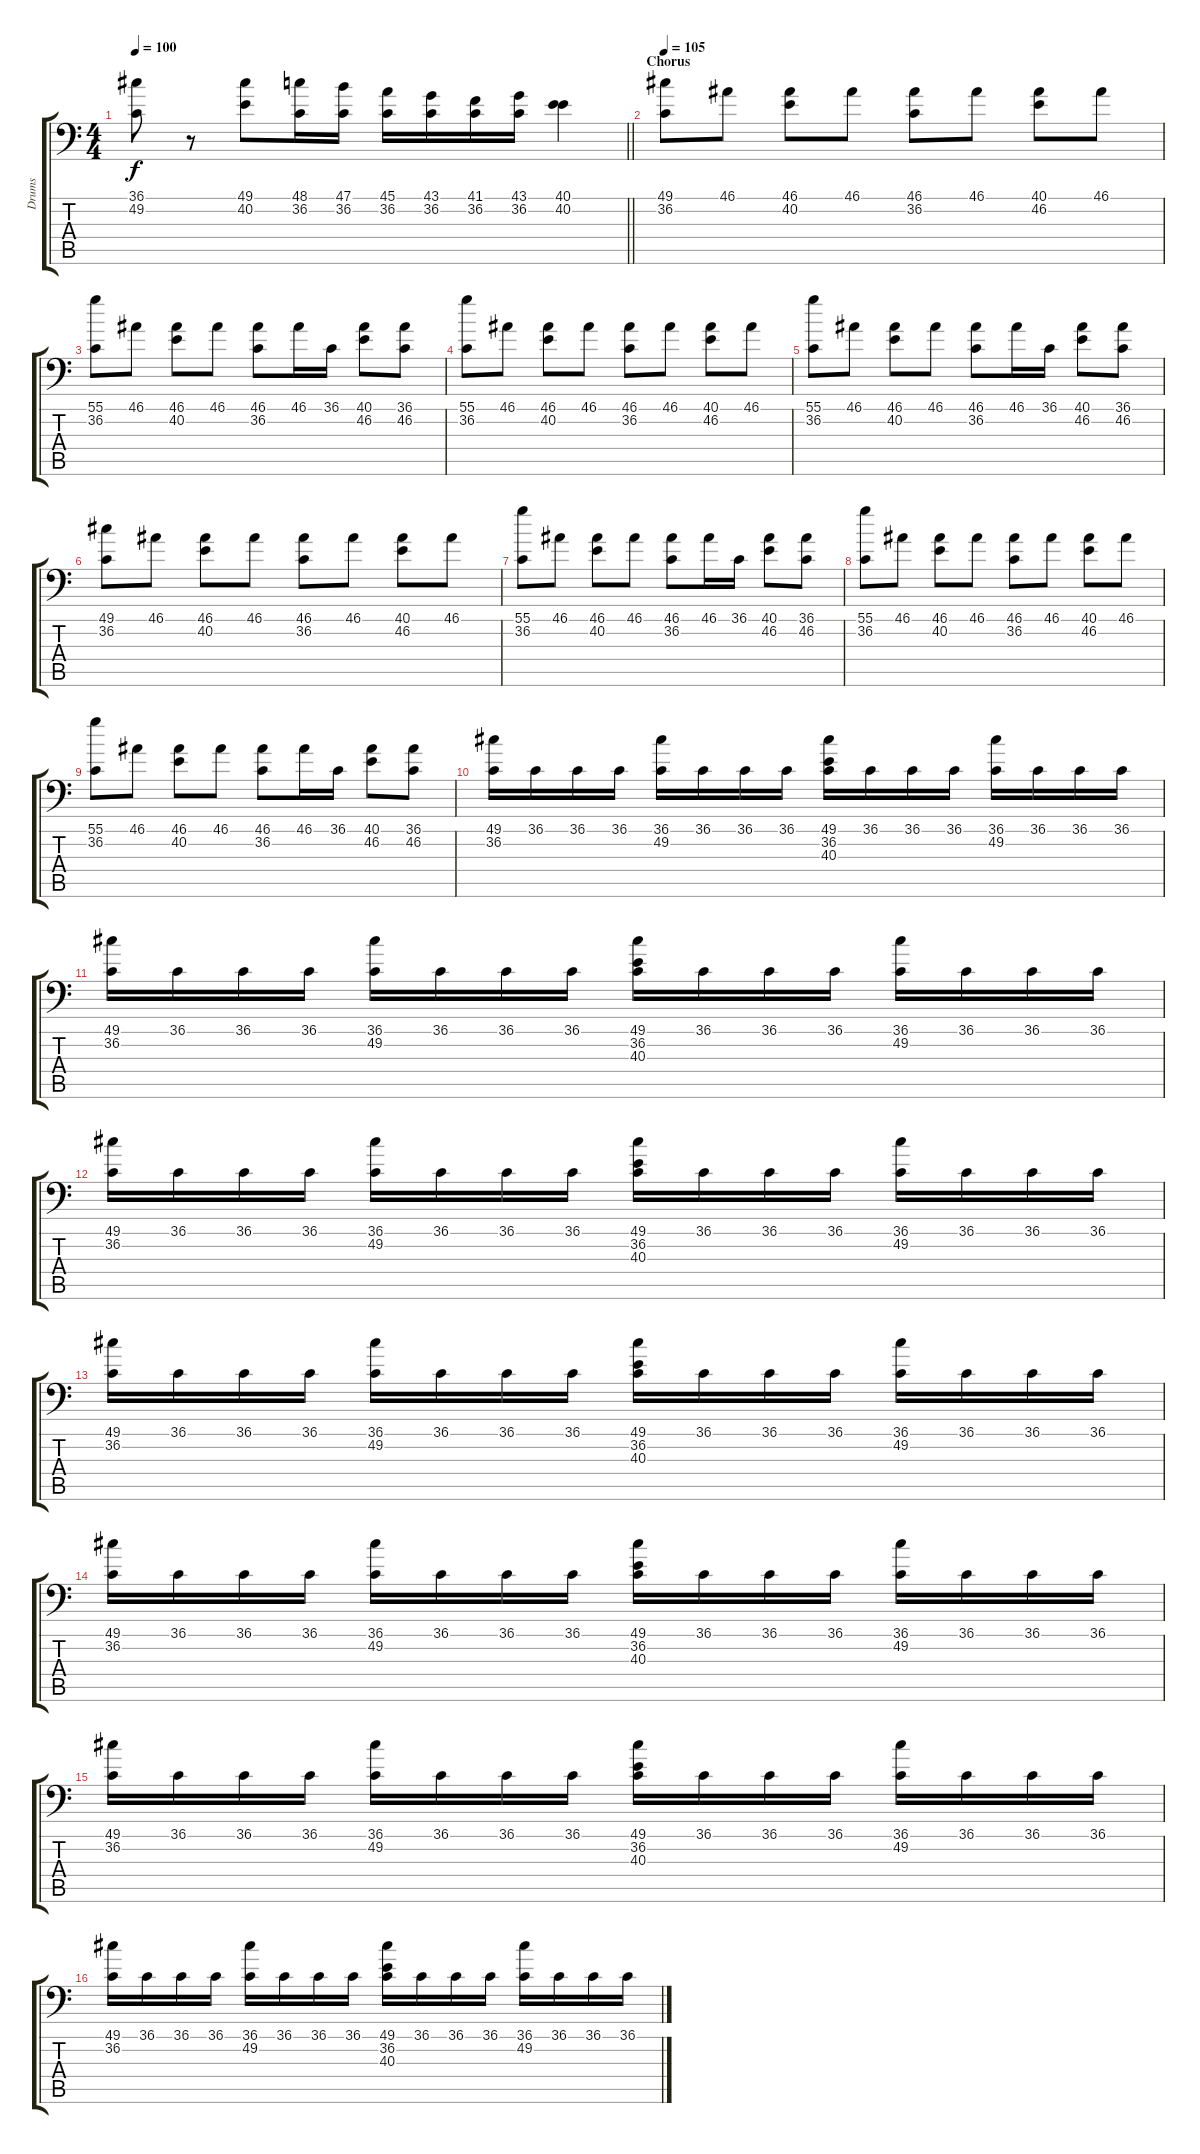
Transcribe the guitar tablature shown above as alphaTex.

\track ("Drums" "Drums") {instrument acousticgrandpiano}
\staff {score tabs}
\tuning (C-1 C-1 C-1 C-1 C-1 C-1) {hide}
\ts (4 4)
\tempo 100
\clef f4
\barLineRight lightlight
\ks c
(36.1 49.2).8{dy f} r.8 (49.1 40.2).8 (48.1 36.2).16 (47.1 36.2).16 (45.1 36.2).16 (43.1 36.2).16 (41.1 36.2).16 (43.1 36.2).16 (40.1 40.2).4 |
\section ("" "Chorus")
\tempo 105
(49.1 36.2).8 46.1.8 (46.1 40.2).8 46.1.8 (46.1 36.2).8 46.1.8 (40.1 46.2).8 46.1.8 |
(55.1 36.2).8 46.1.8 (46.1 40.2).8 46.1.8 (46.1 36.2).8 46.1.16 36.1.16 (40.1 46.2).8 (36.1 46.2).8 |
(55.1 36.2).8 46.1.8 (46.1 40.2).8 46.1.8 (46.1 36.2).8 46.1.8 (40.1 46.2).8 46.1.8 |
(55.1 36.2).8 46.1.8 (46.1 40.2).8 46.1.8 (46.1 36.2).8 46.1.16 36.1.16 (40.1 46.2).8 (36.1 46.2).8 |
(49.1 36.2).8 46.1.8 (46.1 40.2).8 46.1.8 (46.1 36.2).8 46.1.8 (40.1 46.2).8 46.1.8 |
(55.1 36.2).8 46.1.8 (46.1 40.2).8 46.1.8 (46.1 36.2).8 46.1.16 36.1.16 (40.1 46.2).8 (36.1 46.2).8 |
(55.1 36.2).8 46.1.8 (46.1 40.2).8 46.1.8 (46.1 36.2).8 46.1.8 (40.1 46.2).8 46.1.8 |
(55.1 36.2).8 46.1.8 (46.1 40.2).8 46.1.8 (46.1 36.2).8 46.1.16 36.1.16 (40.1 46.2).8 (36.1 46.2).8 |
(49.1 36.2).16 36.1.16 36.1.16 36.1.16 (36.1 49.2).16 36.1.16 36.1.16 36.1.16 (49.1 36.2 40.3).16 36.1.16 36.1.16 36.1.16 (36.1 49.2).16 36.1.16 36.1.16 36.1.16 |
(49.1 36.2).16 36.1.16 36.1.16 36.1.16 (36.1 49.2).16 36.1.16 36.1.16 36.1.16 (49.1 36.2 40.3).16 36.1.16 36.1.16 36.1.16 (36.1 49.2).16 36.1.16 36.1.16 36.1.16 |
(49.1 36.2).16 36.1.16 36.1.16 36.1.16 (36.1 49.2).16 36.1.16 36.1.16 36.1.16 (49.1 36.2 40.3).16 36.1.16 36.1.16 36.1.16 (36.1 49.2).16 36.1.16 36.1.16 36.1.16 |
(49.1 36.2).16 36.1.16 36.1.16 36.1.16 (36.1 49.2).16 36.1.16 36.1.16 36.1.16 (49.1 36.2 40.3).16 36.1.16 36.1.16 36.1.16 (36.1 49.2).16 36.1.16 36.1.16 36.1.16 |
(49.1 36.2).16 36.1.16 36.1.16 36.1.16 (36.1 49.2).16 36.1.16 36.1.16 36.1.16 (49.1 36.2 40.3).16 36.1.16 36.1.16 36.1.16 (36.1 49.2).16 36.1.16 36.1.16 36.1.16 |
(49.1 36.2).16 36.1.16 36.1.16 36.1.16 (36.1 49.2).16 36.1.16 36.1.16 36.1.16 (49.1 36.2 40.3).16 36.1.16 36.1.16 36.1.16 (36.1 49.2).16 36.1.16 36.1.16 36.1.16 |
(49.1 36.2).16 36.1.16 36.1.16 36.1.16 (36.1 49.2).16 36.1.16 36.1.16 36.1.16 (49.1 36.2 40.3).16 36.1.16 36.1.16 36.1.16 (36.1 49.2).16 36.1.16 36.1.16 36.1.16
